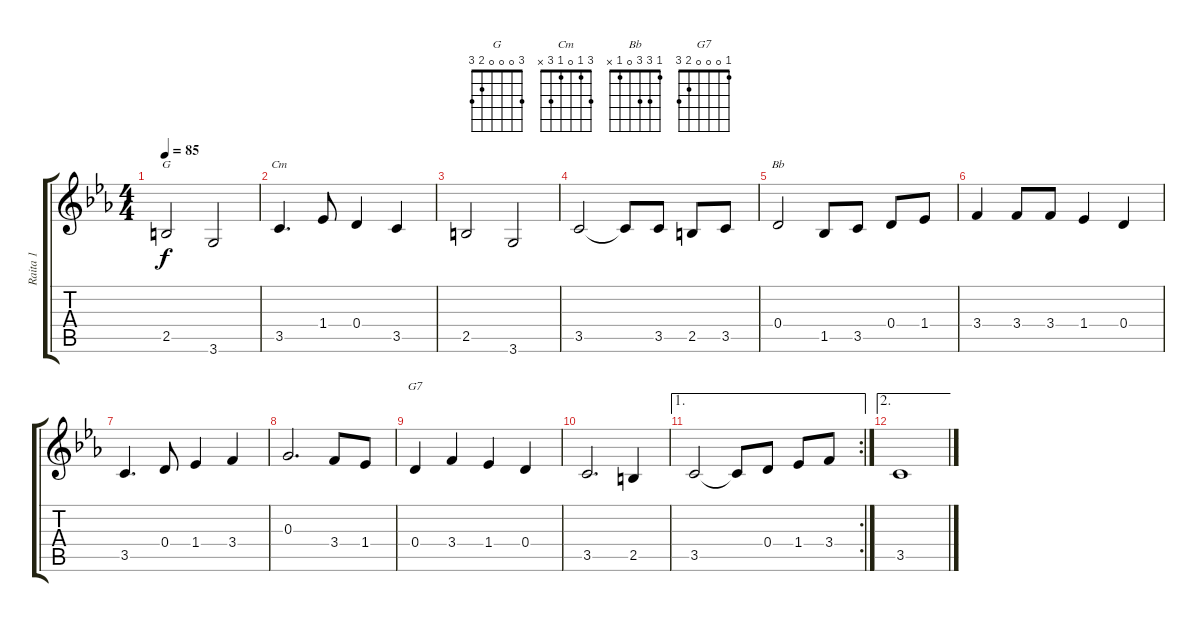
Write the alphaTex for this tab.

\track ("Raita 1" "Raita 1") {instrument acousticguitarnylon}
\staff {score tabs}
\tuning (E4 B3 G3 D3 A2 E2) {hide}
\chord ("G" 3 0 0 0 2 3)
\chord ("Cm" 3 1 0 1 3 x)
\chord ("Bb" 1 3 3 0 1 x)
\chord ("G7" 1 0 0 0 2 3)
\ts (4 4)
\tempo 85
\clef g2
\ks cminor
2.5.2{ch "G" dy f} 3.6.2 |
3.5.4{d ch "Cm"} 1.4.8 0.4.4 3.5.4 |
2.5.2 3.6.2 |
3.5.2 3.5{t}.8 3.5.8 2.5.8 3.5.8 |
0.4.2{ch "Bb"} 1.5.8 3.5.8 0.4.8 1.4.8 |
3.4.4 3.4.8 3.4.8 1.4.4 0.4.4 |
3.5.4{d} 0.4.8 1.4.4 3.4.4 |
0.3.2{d} 3.4.8 1.4.8 |
0.4.4{ch "G7"} 3.4.4 1.4.4 0.4.4 |
3.5.2{d} 2.5.4 |
\ae 1
\rc 2
3.5.2 3.5{t}.8 0.4.8 1.4.8 3.4.8 |
\ae 2
3.5.1
